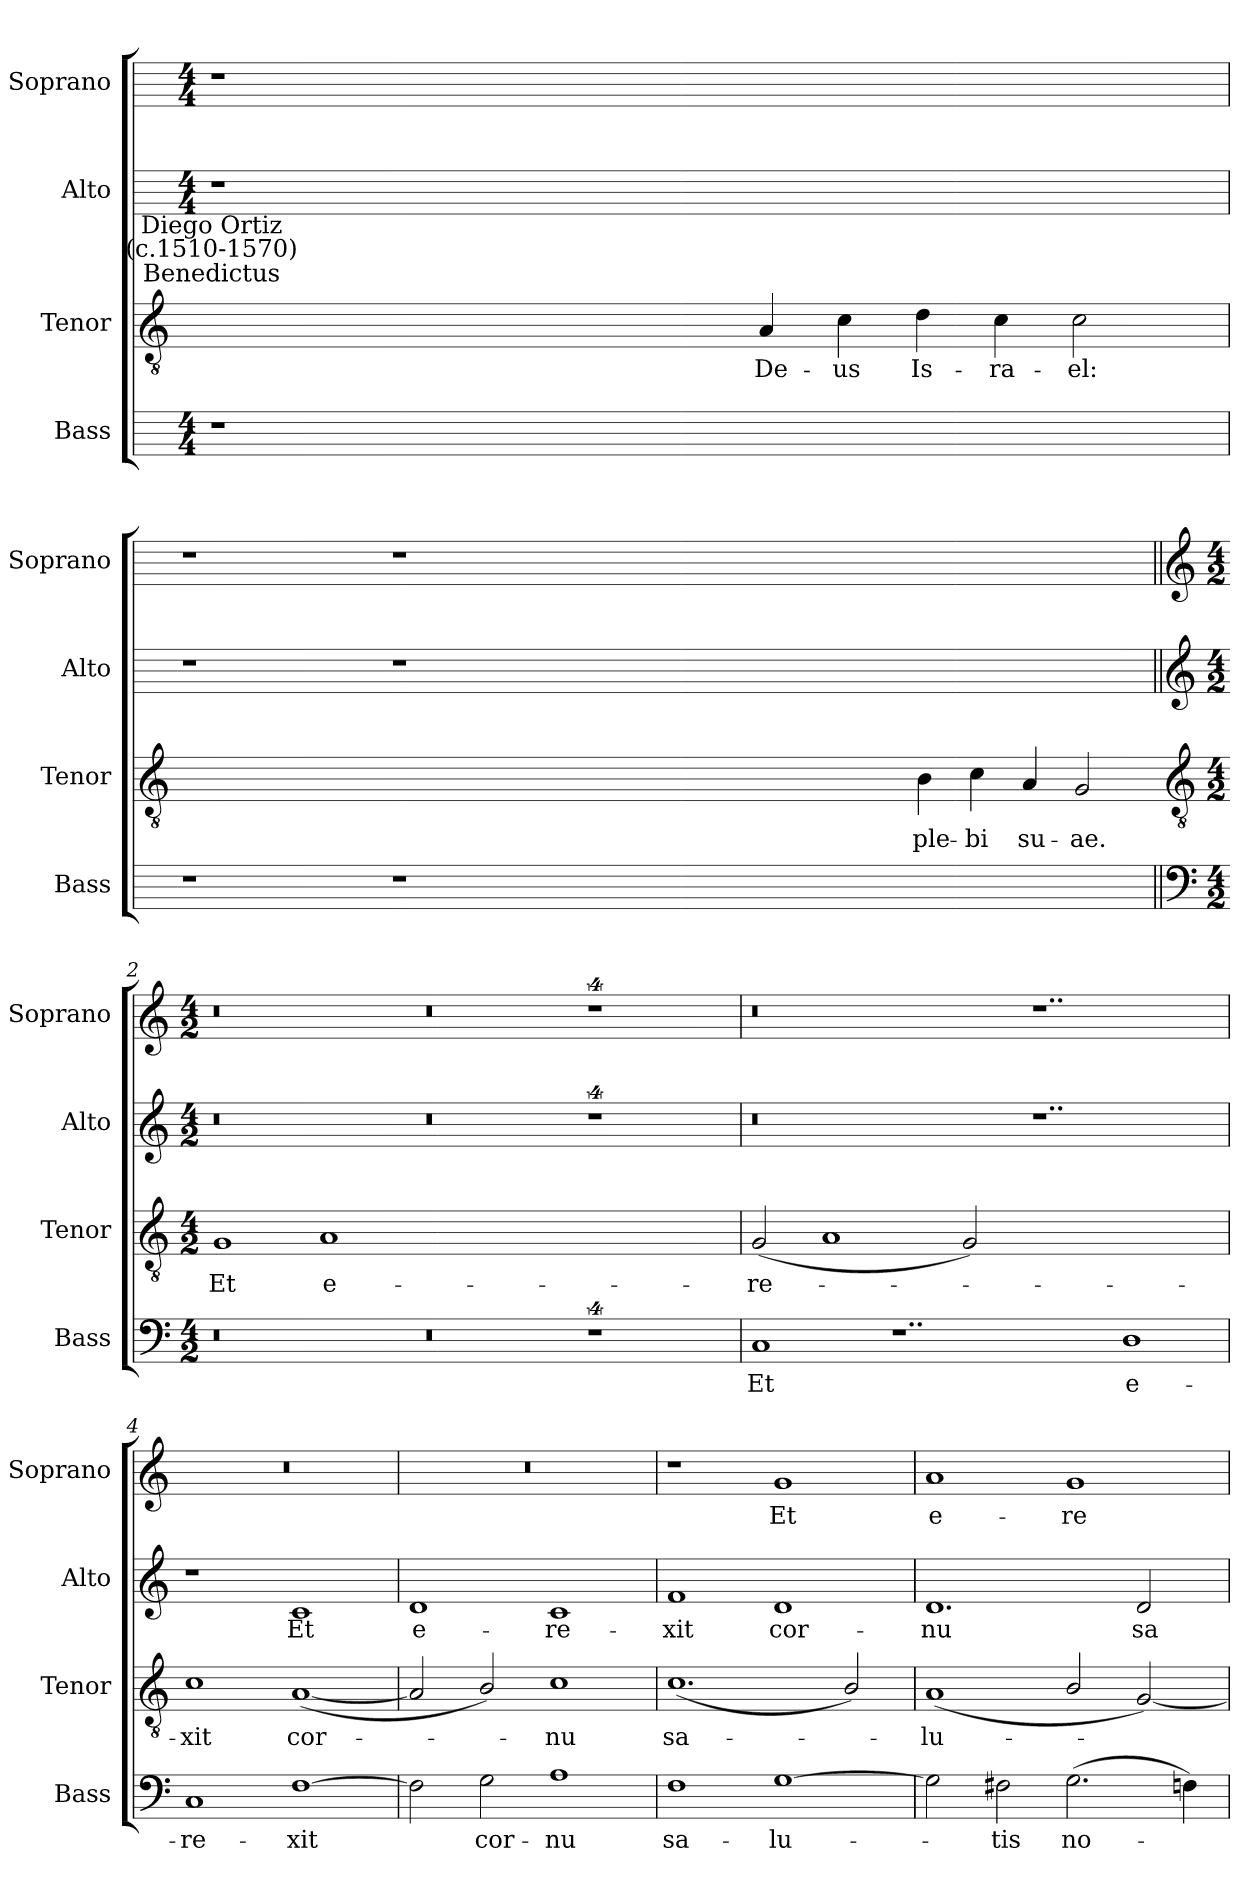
**kern	**text	**kern	**text	**kern	**text	**kern	**text
*part4	*part4	*part3	*part3	*part2	*part2	*part1	*part1
*staff4	*staff4	*staff3	*staff3	*staff2	*staff2	*staff1	*staff1
*I"Bass	*	*I"Tenor	*	*I"Alto	*	*I"Soprano	*
*I'Bass	*	*I'Tenor	*	*I'Alto	*	*I'Soprano	*
*	*	*clefGv2	*	*	*	*	*
*	*	*k[]	*	*	*	*	*
*	*	*C:	*	*	*	*	*
*M4/4	*	*	*	*M4/4	*	*M4/4	*
=	=	=	=	=	=	=	=
!	!	!LO:TX:a:cj:t=Benedictus	!	!	!	!	!
!	!	!LO:TX:a:cj:t=Diego Ortiz\n(c.1510-1570)	!	!	!	!	!
!	!	!	!LO:LY:b	!	!	!	!
1r	.	[4cyy	Be-	1r	.	1r	.
!	!	!	!LO:LY:b	!	!	!	!
.	.	4cyy_	-ne-	.	.	.	.
!	!	!	!LO:LY:b	!	!	!	!
.	.	4cyy_	-di-	.	.	.	.
!	!	!	!LO:LY:b	!	!	!	!
.	.	4cyy_	-ctus	.	.	.	.
!	!	!	!LO:LY:b	!	!	!	!
0ryy	.	4cyy_	Do-	0ryy	.	0ryy	.
!	!	!	!LO:LY:b	!	!	!	!
.	.	4cyy_	-mi-	.	.	.	.
!	!	!	!LO:LY:b	!	!	!	!
.	.	4cyy]	-nus	.	.	.	.
!	!	!	!LO:LY:b	!	!	!	!
.	.	4A	De-	.	.	.	.
!	!	!	!LO:LY:b	!	!	!	!
.	.	4c	-us	.	.	.	.
!	!	!	!LO:LY:b	!	!	!	!
.	.	4d	Is-	.	.	.	.
!	!	!	!LO:LY:b	!	!	!	!
.	.	4c	-ra-	.	.	.	.
!	!	!	!LO:LY:b	!	!	!	!
.	.	2c	-el:	.	.	.	.
4ryy	.	.	.	4ryy	.	4ryy	.
=1	=1	=1	=1	=1	=1	=1	=1
!	!	!	!LO:LY:b	!	!	!	!
1r	.	[4cyy	qui-	1r	.	1r	.
!	!	!	!LO:LY:b	!	!	!	!
.	.	4cyy_	-a	.	.	.	.
!	!	!	!LO:LY:b	!	!	!	!
.	.	4cyy_	vi-	.	.	.	.
!	!	!	!LO:LY:b	!	!	!	!
.	.	4cyy_	-si-	.	.	.	.
!	!	!	!LO:LY:b	!	!	!	!
1r	.	4cyy_	-ta-	1r	.	1r	.
!	!	!	!LO:LY:b	!	!	!	!
.	.	4cyy_	-vit	.	.	.	.
!	!	!	!LO:LY:b	!	!	!	!
.	.	4cyy_	et	.	.	.	.
!	!	!	!LO:LY:b	!	!	!	!
.	.	4cyy_	fe-	.	.	.	.
!	!	!	!LO:LY:b	!	!	!	!
0ryy	.	4cyy_	-cit	0ryy	.	0ryy	.
!	!	!	!LO:LY:b	!	!	!	!
.	.	4cyy_	re-	.	.	.	.
!	!	!	!LO:LY:b	!	!	!	!
.	.	4cyy_	-dem-	.	.	.	.
!	!	!	!LO:LY:b	!	!	!	!
.	.	4cyy_	-pti-	.	.	.	.
!	!	!	!LO:LY:b	!	!	!	!
.	.	4cyy_	-o-	.	.	.	.
!	!	!	!LO:LY:b	!	!	!	!
.	.	4cyy]	-nem	.	.	.	.
!	!	!	!LO:LY:b	!	!	!	!
.	.	4B	ple-	.	.	.	.
!	!	!	!LO:LY:b	!	!	!	!
.	.	4c	-bi	.	.	.	.
!	!	!	!LO:LY:b	!	!	!	!
2.ryy	.	4A	su-	2.ryy	.	2.ryy	.
!	!	!	!LO:LY:b	!	!	!	!
.	.	2G	-ae.	.	.	.	.
!!LO:LB:g=z
=2||	=2||	=2-	=2||	=2||	=2||	=2||	=2||
*clefF4	*	*clefGv2	*	*clefG2	*	*clefG2	*
*k[]	*	*	*	*k[]	*	*k[]	*
*C:	*	*	*	*C:	*	*C:	*
*M4/2	*	*M4/2	*	*M4/2	*	*M4/2	*
!	!	!	!LO:LY:b	!	!	!	!
0r	.	1G	Et	0r	.	0r	.
!	!	!	!LO:LY:b	!	!	!	!
.	.	1A	e-	.	.	.	.
0r	.	0ryy	.	0r	.	0r	.
4%5r	.	1ryy	.	4%5r	.	4%5r	.
.	.	4ryy	.	.	.	.	.
=3	=3	=3	=3	=3	=3	=3	=3
!	!LO:LY:b	!	!LO:LY:b	!	!	!	!
1C	Et	(<2G	-re-	0r	.	0r	.
.	.	1A	.	.	.	.	.
1..r	.	.	.	.	.	.	.
.	.	2G)	.	.	.	.	.
.	.	1..ryy	.	1..r	.	1..r	.
!	!LO:LY:b	!	!	!	!	!	!
1D	e-	.	.	.	.	.	.
=4	=4	=4	=4	=4	=4	=4	=4
!	!LO:LY:b	!	!LO:LY:b	!	!	!	!
1C	-re-	1c	xit	1r	.	0r	.
!	!LO:LY:b	!	!LO:LY:b	!	!LO:LY:b	!	!
[1F	-xit	(<[1A	cor-	1c	Et	.	.
=5	=5	=5	=5	=5	=5	=5	=5
!	!	!	!	!	!LO:LY:b	!	!
2F]	.	2A]	.	1d	e-	0r	.
!	!LO:LY:b	!	!	!	!	!	!
2G	cor-	2B/)	.	.	.	.	.
!	!LO:LY:b	!	!LO:LY:b	!	!LO:LY:b	!	!
1A	-nu	1c	nu	1c	-re-	.	.
=6	=6	=6	=6	=6	=6	=6	=6
!	!LO:LY:b	!	!LO:LY:b	!	!LO:LY:b	!	!
1F	sa-	(<1.c/	sa-	1f	-xit	1r	.
!	!LO:LY:b	!	!	!	!LO:LY:b	!	!LO:LY:b
[1G	-lu-	.	.	1d	cor-	1g	Et
.	.	2B/)	.	.	.	.	.
=7	=7	=7	=7	=7	=7	=7	=7
!	!	!	!LO:LY:b	!	!LO:LY:b	!	!LO:LY:b
2G]	.	(<1A	lu-	1.d	-nu	1a	e-
!	!LO:LY:b	!	!	!	!	!	!
2F#	tis	.	.	.	.	.	.
!	!LO:LY:b	!	!	!	!	!	!LO:LY:b
(>2.G	no-	2B/	.	.	.	1g	-re-
!	!	!	!	!	!LO:LY:b	!	!
.	.	[2G)	.	2d	sa-	.	.
4F)	.	.	.	.	.	.	.
=	=	=	=	=	=	=	=
*-	*-	*-	*-	*-	*-	*-	*-
